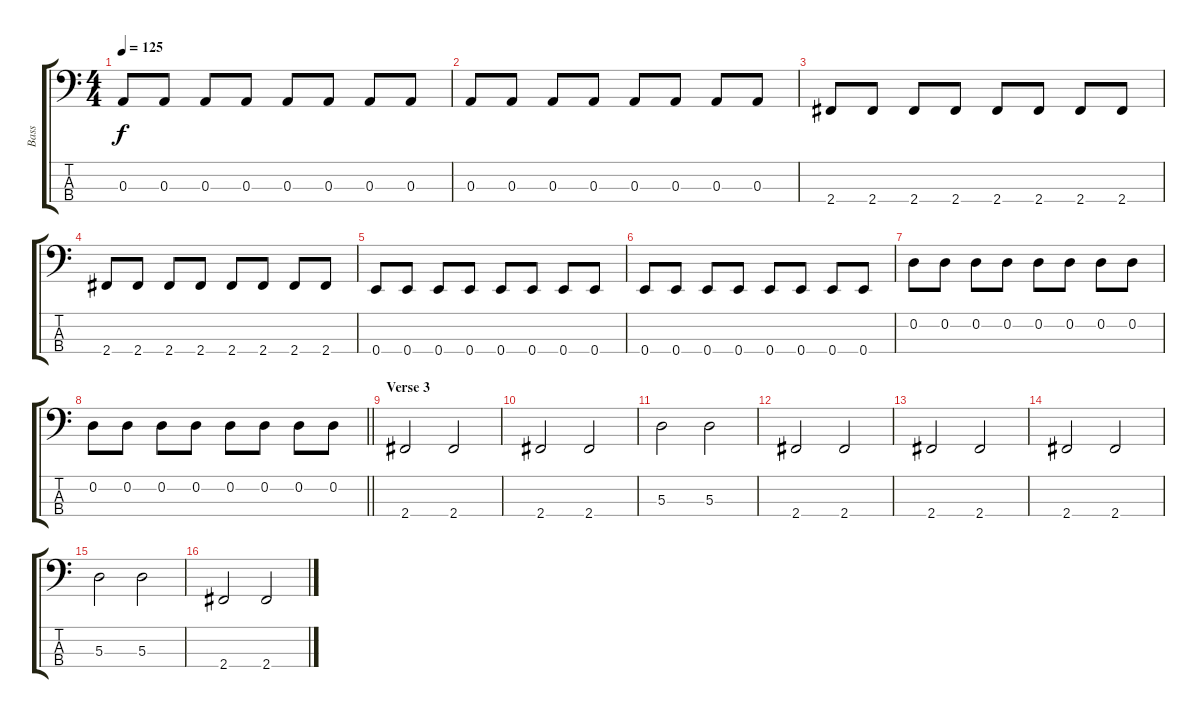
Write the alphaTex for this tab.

\track ("Bass" "Bass") {instrument electricbassfinger}
\staff {score tabs}
\tuning (G2 D2 A1 E1) {hide}
\ts (4 4)
\tempo 125
\clef f4
\ks c
0.3.8{dy f} 0.3.8 0.3.8 0.3.8 0.3.8 0.3.8 0.3.8 0.3.8 |
0.3.8 0.3.8 0.3.8 0.3.8 0.3.8 0.3.8 0.3.8 0.3.8 |
2.4.8 2.4.8 2.4.8 2.4.8 2.4.8 2.4.8 2.4.8 2.4.8 |
2.4.8 2.4.8 2.4.8 2.4.8 2.4.8 2.4.8 2.4.8 2.4.8 |
0.4.8 0.4.8 0.4.8 0.4.8 0.4.8 0.4.8 0.4.8 0.4.8 |
0.4.8 0.4.8 0.4.8 0.4.8 0.4.8 0.4.8 0.4.8 0.4.8 |
0.2.8 0.2.8 0.2.8 0.2.8 0.2.8 0.2.8 0.2.8 0.2.8 |
\barLineRight lightlight
0.2.8 0.2.8 0.2.8 0.2.8 0.2.8 0.2.8 0.2.8 0.2.8 |
\section ("" "Verse 3")
2.4.2 2.4.2 |
2.4.2 2.4.2 |
5.3.2 5.3.2 |
2.4.2 2.4.2 |
2.4.2 2.4.2 |
2.4.2 2.4.2 |
5.3.2 5.3.2 |
2.4.2 2.4.2
